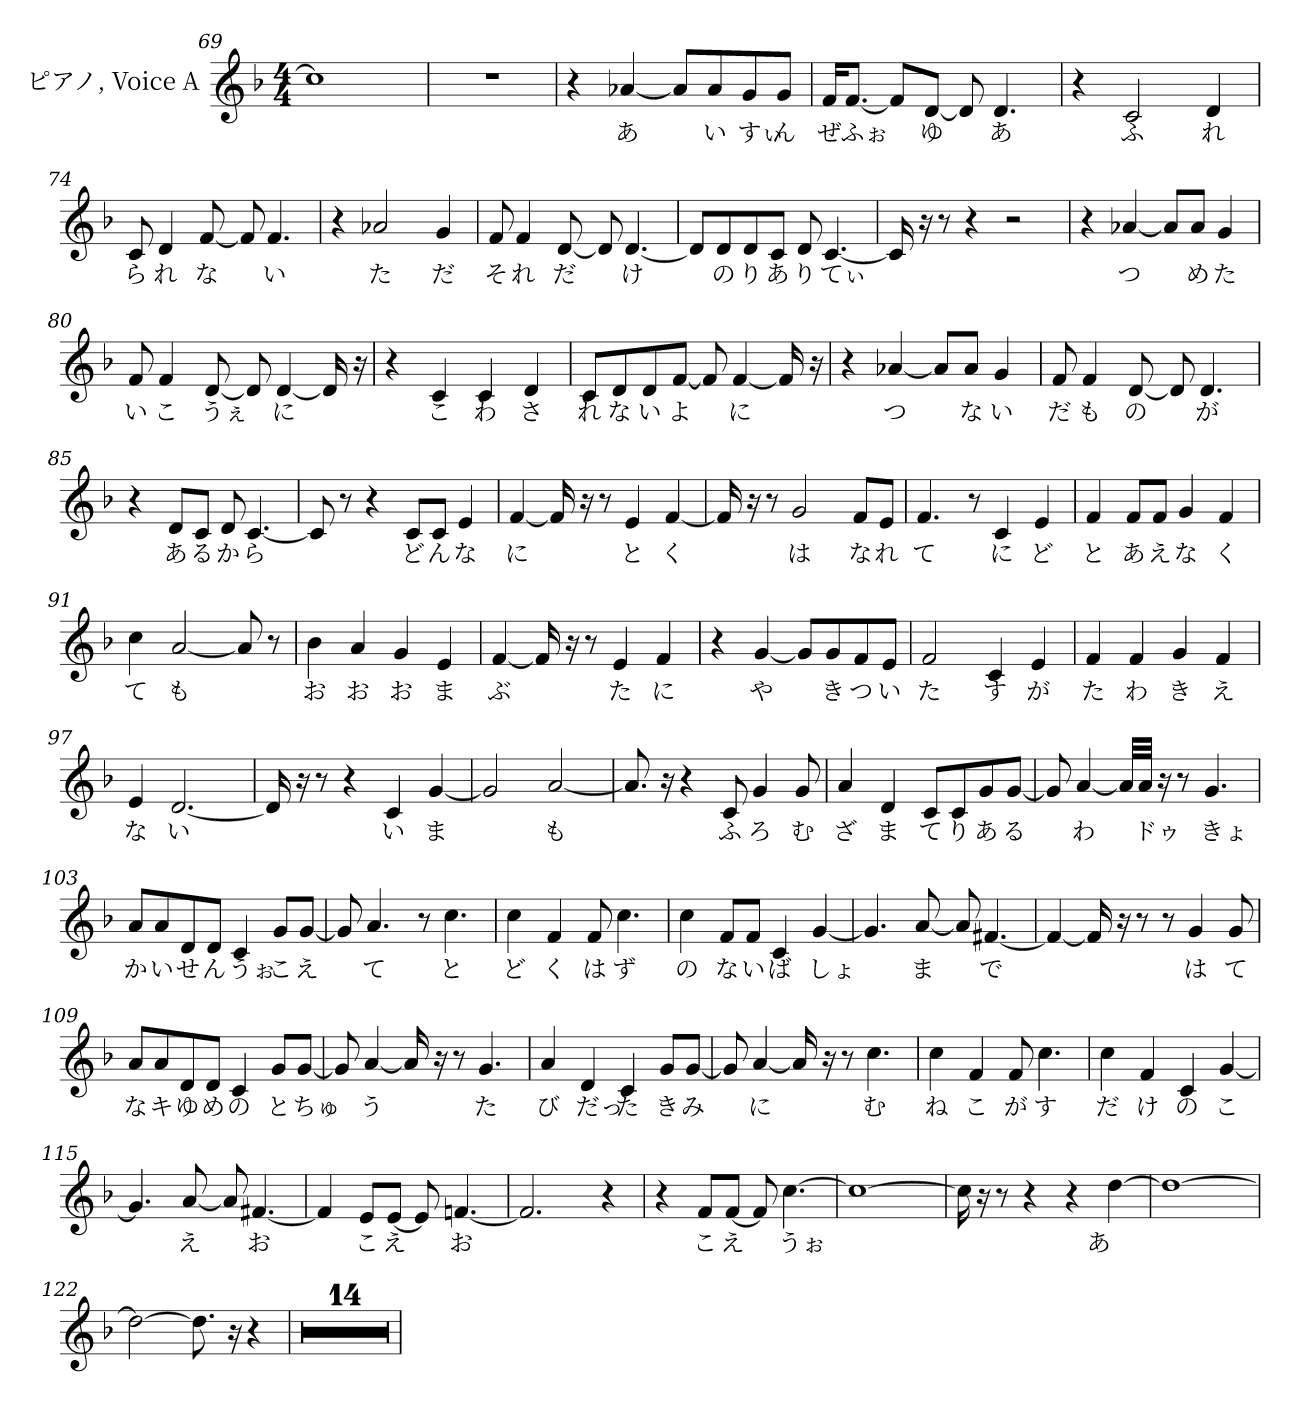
**kern	**text
*part1	*part1
*staff1	*staff1
*I"ピアノ, Voice A	*
*clefG2	*
*k[b-]	*
*M4/4	*
=69	=69
1cc]	.
=70	=70
1r	.
!!LO:LB:g=z
=71	=71
4r	.
!	!LO:LY:b
[4a-X/	あ
8a-/L]	.
!	!LO:LY:b
8a-/	い
!	!LO:LY:b
8g/	すぃ
!	!LO:LY:b
8g/J	ん
=72	=72
!	!LO:LY:b
16f/KL	ぜ
!	!LO:LY:b
[8.f/J	ふぉ
8f/L]	.
!	!LO:LY:b
[8d/J	ゆ
8d/]	.
!	!LO:LY:b
4.d/	あ
=73	=73
4r	.
!	!LO:LY:b
2c/	ふ
!	!LO:LY:b
4d/	れ
=74	=74
!	!LO:LY:b
8c/	ら
!	!LO:LY:b
4d/	れ
!	!LO:LY:b
[8f/	な
8f/]	.
!	!LO:LY:b
4.f/	い
=75	=75
4r	.
!	!LO:LY:b
2a-X/	た
!	!LO:LY:b
4g/	だ
=76	=76
!	!LO:LY:b
8f/	そ
!	!LO:LY:b
4f/	れ
!	!LO:LY:b
[8d/	だ
8d/]	.
!	!LO:LY:b
[4.d/	け
!!LO:PB:g=z
=77	=77
8d/L]	.
!	!LO:LY:b
8d/	の
!	!LO:LY:b
8d/	り
!	!LO:LY:b
8c/J	あ
!	!LO:LY:b
8d/	り
!	!LO:LY:b
[4.c/	てぃ
=78	=78
16c/]	.
16r	.
8r	.
4r	.
2r	.
=79	=79
4r	.
!	!LO:LY:b
[4a-X/	つ
8a-/L]	.
!	!LO:LY:b
8a-/J	め
!	!LO:LY:b
4g/	た
=80	=80
!	!LO:LY:b
8f/	い
!	!LO:LY:b
4f/	こ
!	!LO:LY:b
[8d/	うぇ
8d/]	.
!	!LO:LY:b
[4d/	に
16d/]	.
16r	.
=81	=81
4r	.
!	!LO:LY:b
4c/	こ
!	!LO:LY:b
4c/	わ
!	!LO:LY:b
4d/	さ
!!LO:LB:g=z
=82	=82
!	!LO:LY:b
8c/L	れ
!	!LO:LY:b
8d/	な
!	!LO:LY:b
8d/	い
!	!LO:LY:b
[8f/J	よ
8f/]	.
!	!LO:LY:b
[4f/	に
16f/]	.
16r	.
=83	=83
4r	.
!	!LO:LY:b
[4a-X/	つ
8a-/L]	.
!	!LO:LY:b
8a-/J	な
!	!LO:LY:b
4g/	い
=84	=84
!	!LO:LY:b
8f/	だ
!	!LO:LY:b
4f/	も
!	!LO:LY:b
[8d/	の
8d/]	.
!	!LO:LY:b
4.d/	が
=85	=85
4r	.
!	!LO:LY:b
8d/L	あ
!	!LO:LY:b
8c/J	る
!	!LO:LY:b
8d/	か
!	!LO:LY:b
[4.c/	ら
=86	=86
8c/]	.
8r	.
4r	.
!	!LO:LY:b
8c/L	ど
!	!LO:LY:b
8c/J	ん
!	!LO:LY:b
4e/	な
!!LO:LB:g=z
=87	=87
!	!LO:LY:b
[4f/	に
16f/]	.
16r	.
8r	.
!	!LO:LY:b
4e/	と
!	!LO:LY:b
[4f/	く
=88	=88
16f/]	.
16r	.
8r	.
!	!LO:LY:b
2g/	は
!	!LO:LY:b
8f/L	な
!	!LO:LY:b
8e/J	れ
=89	=89
!	!LO:LY:b
4.f/	て
8r	.
!	!LO:LY:b
4c/	に
!	!LO:LY:b
4e/	ど
=90	=90
!	!LO:LY:b
4f/	と
!	!LO:LY:b
8f/L	あ
!	!LO:LY:b
8f/J	え
!	!LO:LY:b
4g/	な
!	!LO:LY:b
4f/	く
=91	=91
!	!LO:LY:b
4cc\	て
!	!LO:LY:b
[2a/	も
8a/]	.
8r	.
=92	=92
!	!LO:LY:b
4b-\	お
!	!LO:LY:b
4a/	お
!	!LO:LY:b
4g/	お
!	!LO:LY:b
4e/	ま
!!LO:LB:g=z
=93	=93
!	!LO:LY:b
[4f/	ぶ
16f/]	.
16r	.
8r	.
!	!LO:LY:b
4e/	た
!	!LO:LY:b
4f/	に
=94	=94
4r	.
!	!LO:LY:b
[4g/	や
8g/L]	.
!	!LO:LY:b
8g/	き
!	!LO:LY:b
8f/	つ
!	!LO:LY:b
8e/J	い
=95	=95
!	!LO:LY:b
2f/	た
!	!LO:LY:b
4c/	す
!	!LO:LY:b
4e/	が
=96	=96
!	!LO:LY:b
4f/	た
!	!LO:LY:b
4f/	わ
!	!LO:LY:b
4g/	き
!	!LO:LY:b
4f/	え
=97	=97
!	!LO:LY:b
4e/	な
!	!LO:LY:b
[2.d/	い
=98	=98
16d/]	.
16r	.
8r	.
4r	.
!	!LO:LY:b
4c/	い
!	!LO:LY:b
[4g/	ま
=99	=99
2g/]	.
!	!LO:LY:b
[2a/	も
!!LO:LB:g=z
=100	=100
8.a/]	.
16r	.
4r	.
!	!LO:LY:b
8c/	ふ
!	!LO:LY:b
4g/	ろ
!	!LO:LY:b
8g/	む
=101	=101
!	!LO:LY:b
4a/	ざ
!	!LO:LY:b
4d/	ま
!	!LO:LY:b
8c/L	て
!	!LO:LY:b
8c/	り
!	!LO:LY:b
8g/	あ
!	!LO:LY:b
[8g/J	る
=102	=102
8g/]	.
!	!LO:LY:b
[4a/	わ
32a/LLL]	.
!	!LO:LY:b
32a/JJJ	ドゥ
16r	.
8r	.
!	!LO:LY:b
4.g/	きょ
=103	=103
!	!LO:LY:b
8a/L	か
!	!LO:LY:b
8a/	い
!	!LO:LY:b
8d/	せ
!	!LO:LY:b
8d/J	ん
!	!LO:LY:b
4c/	うぉ
!	!LO:LY:b
8g/L	こ
!	!LO:LY:b
[8g/J	え
=104	=104
8g/]	.
!	!LO:LY:b
4.a/	て
8r	.
!	!LO:LY:b
4.cc\	と
!!LO:LB:g=z
=105	=105
!	!LO:LY:b
4cc\	ど
!	!LO:LY:b
4f/	く
!	!LO:LY:b
8f/	は
!	!LO:LY:b
4.cc\	ず
=106	=106
!	!LO:LY:b
4cc\	の
!	!LO:LY:b
8f/L	な
!	!LO:LY:b
8f/J	い
!	!LO:LY:b
4c/	ば
!	!LO:LY:b
[4g/	しょ
=107	=107
4.g/]	.
!	!LO:LY:b
[8a/	ま
8a/]	.
!	!LO:LY:b
[4.f#X/	で
=108	=108
4f#/_	.
16f#/]	.
16r	.
8r	.
8r	.
!	!LO:LY:b
4g/	は
!	!LO:LY:b
8g/	て
=109	=109
!	!LO:LY:b
8a/L	な
!	!LO:LY:b
8a/	キ
!	!LO:LY:b
8d/	ゆ
!	!LO:LY:b
8d/J	め
!	!LO:LY:b
4c/	の
!	!LO:LY:b
8g/L	と
!	!LO:LY:b
[8g/J	ちゅ
!!LO:LB:g=z
=110	=110
8g/]	.
!	!LO:LY:b
[4a/	う
16a/]	.
16r	.
8r	.
!	!LO:LY:b
4.g/	た
=111	=111
!	!LO:LY:b
4a/	び
!	!LO:LY:b
4d/	だっ
!	!LO:LY:b
4c/	た
!	!LO:LY:b
8g/L	き
!	!LO:LY:b
[8g/J	み
=112	=112
8g/]	.
!	!LO:LY:b
[4a/	に
16a/]	.
16r	.
8r	.
!	!LO:LY:b
4.cc\	む
=113	=113
!	!LO:LY:b
4cc\	ね
!	!LO:LY:b
4f/	こ
!	!LO:LY:b
8f/	が
!	!LO:LY:b
4.cc\	す
=114	=114
!	!LO:LY:b
4cc\	だ
!	!LO:LY:b
4f/	け
!	!LO:LY:b
4c/	の
!	!LO:LY:b
[4g/	こ
=115	=115
4.g/]	.
!	!LO:LY:b
[8a/	え
8a/]	.
!	!LO:LY:b
[4.f#X/	お
!!LO:LB:g=z
=116	=116
4f#/]	.
!	!LO:LY:b
8e/L	こ
!	!LO:LY:b
[8e/J	え
8e/]	.
!	!LO:LY:b
[4.fn/	お
=117	=117
2.f/]	.
4r	.
=118	=118
4r	.
!	!LO:LY:b
8f/L	こ
!	!LO:LY:b
[8f/J	え
8f/]	.
!	!LO:LY:b
[4.cc\	うぉ
=119	=119
1cc_	.
=120	=120
16cc\]	.
16r	.
8r	.
4r	.
4r	.
!	!LO:LY:b
[4dd\	あ
=121	=121
1dd_	.
=122	=122
2dd\_	.
8.dd\]	.
16r	.
4r	.
=123	=123
1r	.
=124	=124
1r	.
=125	=125
1r	.
!!LO:LB:g=z
=126	=126
1r	.
=127	=127
1r	.
=128	=128
1r	.
=129	=129
1r	.
=130	=130
1r	.
=131	=131
1r	.
=132	=132
1r	.
=133	=133
1r	.
=134	=134
1r	.
=135	=135
1r	.
=136	=136
1r	.
=	=
*-	*-
